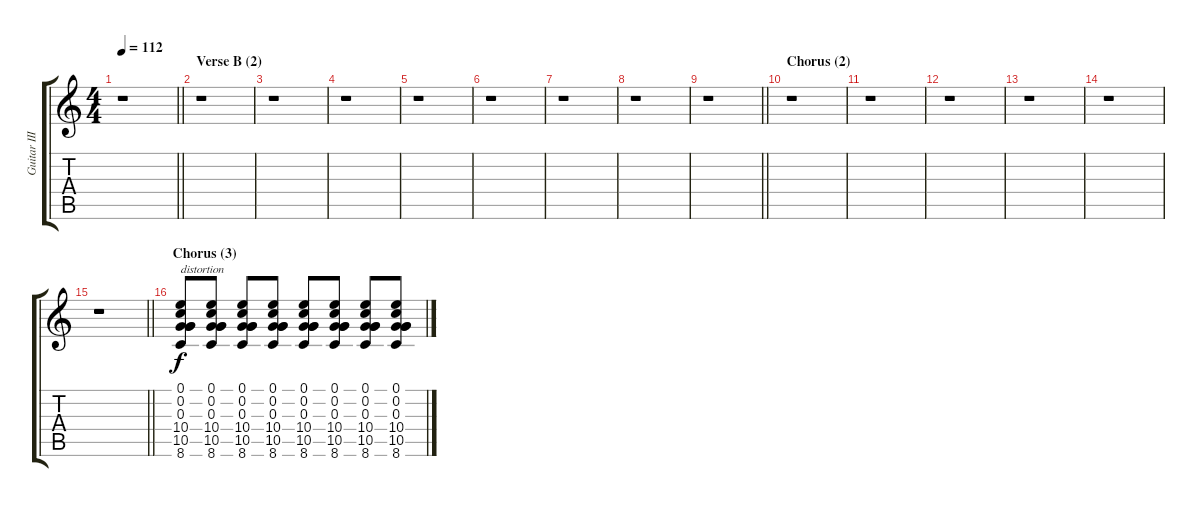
\track ("Guitar III (Aiji)" "Guitar III") {instrument electricguitarjazz}
\staff {score tabs}
\tuning (E4 G3 G3 D3 A2 E2) {hide}
\ts (4 4)
\tempo 112
\clef g2
\barLineRight lightlight
\ks c
r.1{dy f} |
\section ("" "Verse B (2)")
r.1 |
r.1 |
r.1 |
r.1 |
r.1 |
r.1 |
r.1 |
\barLineRight lightlight
r.1 |
\section ("" "Chorus (2)")
r.1 |
r.1 |
r.1 |
r.1 |
r.1 |
\barLineRight lightlight
r.1 |
\section ("" "Chorus (3)")
(0.1 0.2 0.3 10.4 10.5 8.6).8{txt "distortion" instrument distortionguitar} (0.1 0.2 0.3 10.4 10.5 8.6).8 (0.1 0.2 0.3 10.4 10.5 8.6).8 (0.1 0.2 0.3 10.4 10.5 8.6).8 (0.1 0.2 0.3 10.4 10.5 8.6).8 (0.1 0.2 0.3 10.4 10.5 8.6).8 (0.1 0.2 0.3 10.4 10.5 8.6).8 (0.1 0.2 0.3 10.4 10.5 8.6).8
